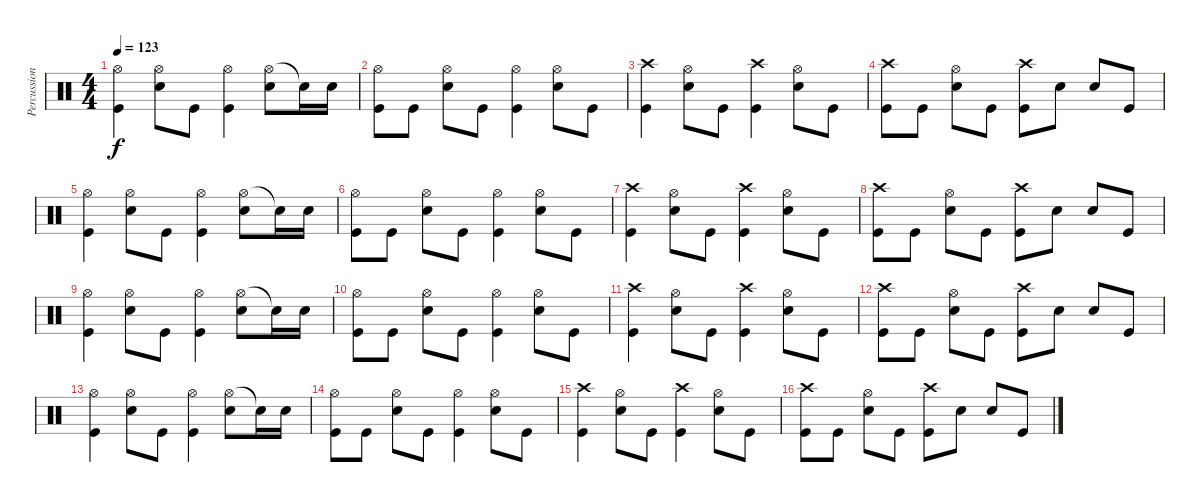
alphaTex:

\track ("Percussion" "Percussion") {instrument percussion}
\staff {score}
\articulation defaults
\ts (4 4)
\tempo 123
\clef neutral
\ks c
("Hi-Hat (open)" "Kick (hit)").4{dy f} ("Hi-Hat (open)" "Electric Snare (hit)").8 "Kick (hit)".8 ("Hi-Hat (open)" "Kick (hit)").4 ("Hi-Hat (open)" "Electric Snare (hit)").8 "Electric Snare (hit)"{t}.16 "Electric Snare (hit)".16 |
("Hi-Hat (open)" "Kick (hit)").8 "Kick (hit)".8 ("Hi-Hat (open)" "Electric Snare (hit)").8 "Kick (hit)".8 ("Hi-Hat (open)" "Kick (hit)").4 ("Hi-Hat (open)" "Electric Snare (hit)").8 "Kick (hit)".8 |
("Crash high (hit)" "Kick (hit)").4 ("Hi-Hat (open)" "Electric Snare (hit)").8 "Kick (hit)".8 ("Crash high (hit)" "Kick (hit)").4 ("Hi-Hat (open)" "Electric Snare (hit)").8 "Kick (hit)".8 |
("Crash high (hit)" "Kick (hit)").8 "Kick (hit)".8 ("Hi-Hat (open)" "Electric Snare (hit)").8 "Kick (hit)".8 ("Crash high (hit)" "Kick (hit)").8 "Electric Snare (hit)".8 "Electric Snare (hit)".8 "Kick (hit)".8 |
("Hi-Hat (open)" "Kick (hit)").4 ("Hi-Hat (open)" "Electric Snare (hit)").8 "Kick (hit)".8 ("Hi-Hat (open)" "Kick (hit)").4 ("Hi-Hat (open)" "Electric Snare (hit)").8 "Electric Snare (hit)"{t}.16 "Electric Snare (hit)".16 |
("Hi-Hat (open)" "Kick (hit)").8 "Kick (hit)".8 ("Hi-Hat (open)" "Electric Snare (hit)").8 "Kick (hit)".8 ("Hi-Hat (open)" "Kick (hit)").4 ("Hi-Hat (open)" "Electric Snare (hit)").8 "Kick (hit)".8 |
("Crash high (hit)" "Kick (hit)").4 ("Hi-Hat (open)" "Electric Snare (hit)").8 "Kick (hit)".8 ("Crash high (hit)" "Kick (hit)").4 ("Hi-Hat (open)" "Electric Snare (hit)").8 "Kick (hit)".8 |
("Crash high (hit)" "Kick (hit)").8 "Kick (hit)".8 ("Hi-Hat (open)" "Electric Snare (hit)").8 "Kick (hit)".8 ("Crash high (hit)" "Kick (hit)").8 "Electric Snare (hit)".8 "Electric Snare (hit)".8 "Kick (hit)".8 |
("Hi-Hat (open)" "Kick (hit)").4 ("Hi-Hat (open)" "Electric Snare (hit)").8 "Kick (hit)".8 ("Hi-Hat (open)" "Kick (hit)").4 ("Hi-Hat (open)" "Electric Snare (hit)").8 "Electric Snare (hit)"{t}.16 "Electric Snare (hit)".16 |
("Hi-Hat (open)" "Kick (hit)").8 "Kick (hit)".8 ("Hi-Hat (open)" "Electric Snare (hit)").8 "Kick (hit)".8 ("Hi-Hat (open)" "Kick (hit)").4 ("Hi-Hat (open)" "Electric Snare (hit)").8 "Kick (hit)".8 |
("Crash high (hit)" "Kick (hit)").4 ("Hi-Hat (open)" "Electric Snare (hit)").8 "Kick (hit)".8 ("Crash high (hit)" "Kick (hit)").4 ("Hi-Hat (open)" "Electric Snare (hit)").8 "Kick (hit)".8 |
("Crash high (hit)" "Kick (hit)").8 "Kick (hit)".8 ("Hi-Hat (open)" "Electric Snare (hit)").8 "Kick (hit)".8 ("Crash high (hit)" "Kick (hit)").8 "Electric Snare (hit)".8 "Electric Snare (hit)".8 "Kick (hit)".8 |
("Hi-Hat (open)" "Kick (hit)").4 ("Hi-Hat (open)" "Electric Snare (hit)").8 "Kick (hit)".8 ("Hi-Hat (open)" "Kick (hit)").4 ("Hi-Hat (open)" "Electric Snare (hit)").8 "Electric Snare (hit)"{t}.16 "Electric Snare (hit)".16 |
("Hi-Hat (open)" "Kick (hit)").8 "Kick (hit)".8 ("Hi-Hat (open)" "Electric Snare (hit)").8 "Kick (hit)".8 ("Hi-Hat (open)" "Kick (hit)").4 ("Hi-Hat (open)" "Electric Snare (hit)").8 "Kick (hit)".8 |
("Crash high (hit)" "Kick (hit)").4 ("Hi-Hat (open)" "Electric Snare (hit)").8 "Kick (hit)".8 ("Crash high (hit)" "Kick (hit)").4 ("Hi-Hat (open)" "Electric Snare (hit)").8 "Kick (hit)".8 |
("Crash high (hit)" "Kick (hit)").8 "Kick (hit)".8 ("Hi-Hat (open)" "Electric Snare (hit)").8 "Kick (hit)".8 ("Crash high (hit)" "Kick (hit)").8 "Electric Snare (hit)".8 "Electric Snare (hit)".8 "Kick (hit)".8
